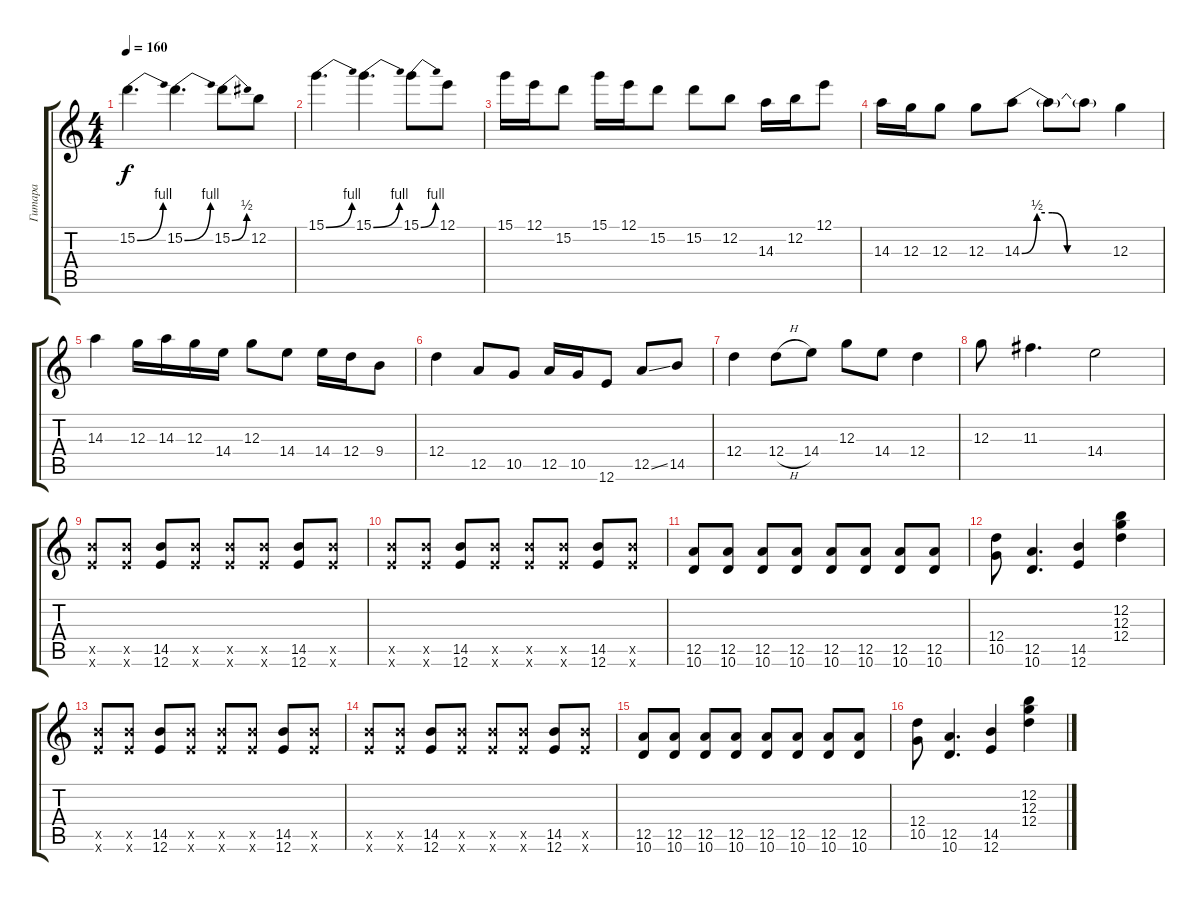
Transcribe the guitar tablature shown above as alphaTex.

\track ("Гитара" "Гитара") {instrument overdrivenguitar}
\staff {score tabs}
\tuning (E4 B3 G3 D3 A2 E2) {hide}
\ts (4 4)
\tempo 160
\clef g2
\ks c
15.2{be (bend 0 0 60 4)}.4{d dy f} 15.2{be (bend 0 0 60 4)}.4{d} 15.2{be (bend 0 0 60 2)}.8 12.2.8 |
15.1{be (bend 0 0 60 4)}.4{d} 15.1{be (bend 0 0 60 4)}.4{d} 15.1{be (bend 0 0 60 4)}.8 12.1.8 |
15.1.16 12.1.16 15.2.8 15.1.16 12.1.16 15.2.8 15.2.8 12.2.8 14.3.16 12.2.16 12.1.8 |
14.3.16 12.3.16 12.3.8 12.3.8 14.3{be (custom 0 0 10 2 20 2 30 0 60 0)}.8 14.3{t}.8 14.3{t}.8 12.3.4 |
14.3.4 12.3.16 14.3.16 12.3.16 14.4.16 12.3.8 14.4.8 14.4.16 12.4.16 9.4.8 |
12.4.4 12.5.8 10.5.8 12.5.16 10.5.16 12.6.8 12.5{ss}.8 14.5.8 |
12.4.4 12.4{h}.8 14.4.8 12.3.8 14.4.8 12.4.4 |
12.3.8 11.3.4{d} 14.4.2 |
(14.5{x} 12.6{x}).8 (14.5{x} 12.6{x}).8 (14.5 12.6).8 (14.5{x} 12.6{x}).8 (14.5{x} 12.6{x}).8 (14.5{x} 12.6{x}).8 (14.5 12.6).8 (14.5{x} 12.6{x}).8 |
(14.5{x} 12.6{x}).8 (14.5{x} 12.6{x}).8 (14.5 12.6).8 (14.5{x} 12.6{x}).8 (14.5{x} 12.6{x}).8 (14.5{x} 12.6{x}).8 (14.5 12.6).8 (14.5{x} 12.6{x}).8 |
(12.5 10.6).8 (12.5 10.6).8 (12.5 10.6).8 (12.5 10.6).8 (12.5 10.6).8 (12.5 10.6).8 (12.5 10.6).8 (12.5 10.6).8 |
(12.4 10.5).8 (12.5 10.6).4{d} (14.5 12.6).4 (12.2 12.3 12.4).4 |
(14.5{x} 12.6{x}).8 (14.5{x} 12.6{x}).8 (14.5 12.6).8 (14.5{x} 12.6{x}).8 (14.5{x} 12.6{x}).8 (14.5{x} 12.6{x}).8 (14.5 12.6).8 (14.5{x} 12.6{x}).8 |
(14.5{x} 12.6{x}).8 (14.5{x} 12.6{x}).8 (14.5 12.6).8 (14.5{x} 12.6{x}).8 (14.5{x} 12.6{x}).8 (14.5{x} 12.6{x}).8 (14.5 12.6).8 (14.5{x} 12.6{x}).8 |
(12.5 10.6).8 (12.5 10.6).8 (12.5 10.6).8 (12.5 10.6).8 (12.5 10.6).8 (12.5 10.6).8 (12.5 10.6).8 (12.5 10.6).8 |
(12.4 10.5).8 (12.5 10.6).4{d} (14.5 12.6).4 (12.2 12.3 12.4).4
